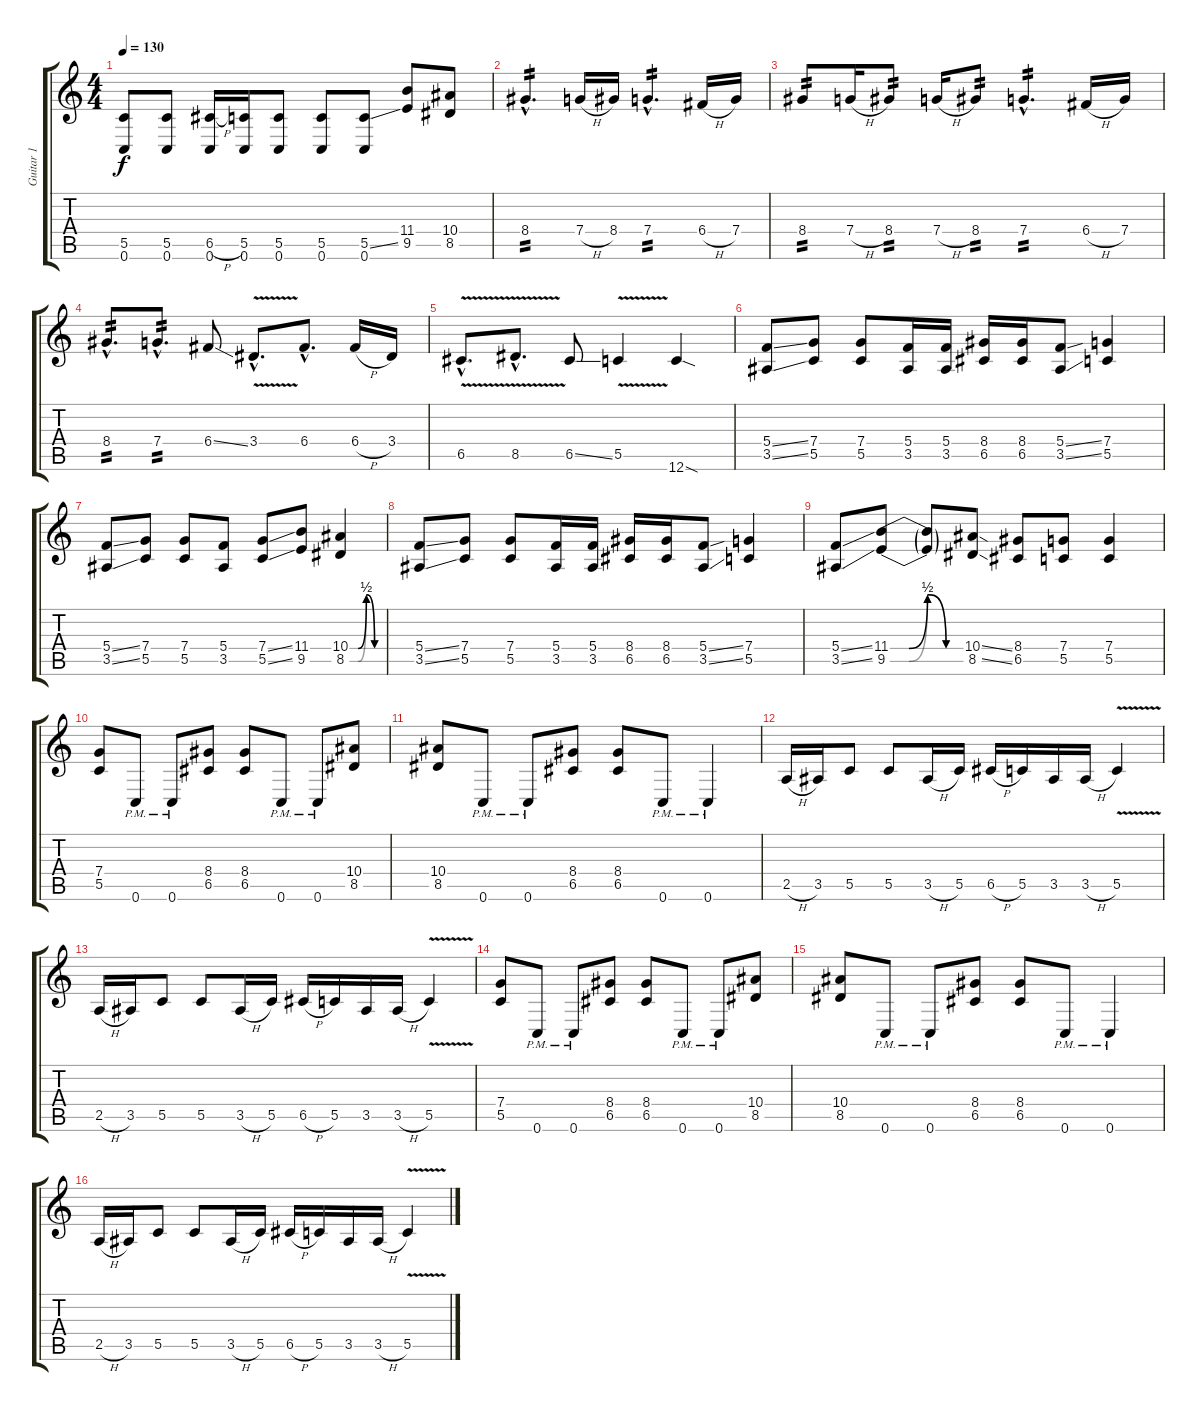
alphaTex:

\track ("Guitar 1" "Guitar 1") {instrument overdrivenguitar}
\staff {score tabs}
\tuning (D4 A3 F3 C3 G2 C2) {hide}
\ts (4 4)
\tempo 130
\clef g2
\ks c
(5.5 0.6).8{dy f} (5.5 0.6).8 (6.5{h} 0.6).16 (5.5 0.6).16 (5.5 0.6).8 (5.5 0.6).8 (5.5{ss} 0.6).8 (11.4 9.5).8 (10.4 8.5).8 |
\section ("" "")
8.4{hac}.4{d tp 2} 7.4{h}.16 8.4.16 7.4{hac}.4{d tp 2} 6.4{h}.16 7.4.16 |
8.4.8{tp 2} 7.4{h}.16 8.4.8{tp 2} 7.4{h}.16 8.4.8{tp 2} 7.4{hac}.4{d tp 2} 6.4{h}.16 7.4.16 |
8.4{hac}.8{d tp 2} 7.4{hac}.8{d tp 2} 6.4{ss}.8 3.4{v hac}.8{d} 6.4{hac}.8{d} 6.4{h}.16 3.4.16 |
6.5{v hac}.8{d} 8.5{v hac}.8{d} 6.5{ss}.8 5.5{v}.4 12.6{sod}.4 |
\section ("" "")
(5.4{ss} 3.5{ss}).8 (7.4 5.5).8 (7.4 5.5).8 (5.4 3.5).16 (5.4 3.5).16 (8.4 6.5).16 (8.4 6.5).16 (5.4{ss} 3.5{ss}).8 (7.4 5.5).4 |
(5.4{ss} 3.5{ss}).8 (7.4 5.5).8 (7.4 5.5).8 (5.4 3.5).8 (7.4{ss} 5.5{ss}).8 (11.4 9.5).8 (10.4{be (custom 0 0 15 0 30 2 45 0 60 0)} 8.5{be (custom 0 0 15 0 30 2 45 0 60 0)}).4 |
(5.4{ss} 3.5{ss}).8 (7.4 5.5).8 (7.4 5.5).8 (5.4 3.5).16 (5.4 3.5).16 (8.4 6.5).16 (8.4 6.5).16 (5.4{ss} 3.5{ss}).8 (7.4 5.5).4 |
(5.4{ss} 3.5{ss}).8 (11.4{be (custom 0 0 15 0 30 2 45 0 60 0)} 9.5{be (custom 0 0 15 0 30 2 45 0 60 0)}).8 (11.4{t} 9.5{t}).8 (10.4{ss} 8.5{ss}).8 (8.4 6.5).8 (7.4 5.5).8 (7.4 5.5).4 |
(7.4 5.5).8 0.6{pm}.8 0.6{pm}.8 (8.4 6.5).8 (8.4 6.5).8 0.6{pm}.8 0.6{pm}.8 (10.4 8.5).8 |
(10.4 8.5).8 0.6{pm}.8 0.6{pm}.8 (8.4 6.5).8 (8.4 6.5).8 0.6{pm}.8 0.6{pm}.4 |
2.5{h}.16 3.5.16 5.5.8 5.5.8 3.5{h}.16 5.5.16 6.5{h}.16 5.5.16 3.5.16 3.5{h}.16 5.5{v}.4 |
2.5{h}.16 3.5.16 5.5.8 5.5.8 3.5{h}.16 5.5.16 6.5{h}.16 5.5.16 3.5.16 3.5{h}.16 5.5{v}.4 |
(7.4 5.5).8 0.6{pm}.8 0.6{pm}.8 (8.4 6.5).8 (8.4 6.5).8 0.6{pm}.8 0.6{pm}.8 (10.4 8.5).8 |
(10.4 8.5).8 0.6{pm}.8 0.6{pm}.8 (8.4 6.5).8 (8.4 6.5).8 0.6{pm}.8 0.6{pm}.4 |
2.5{h}.16 3.5.16 5.5.8 5.5.8 3.5{h}.16 5.5.16 6.5{h}.16 5.5.16 3.5.16 3.5{h}.16 5.5{v}.4
